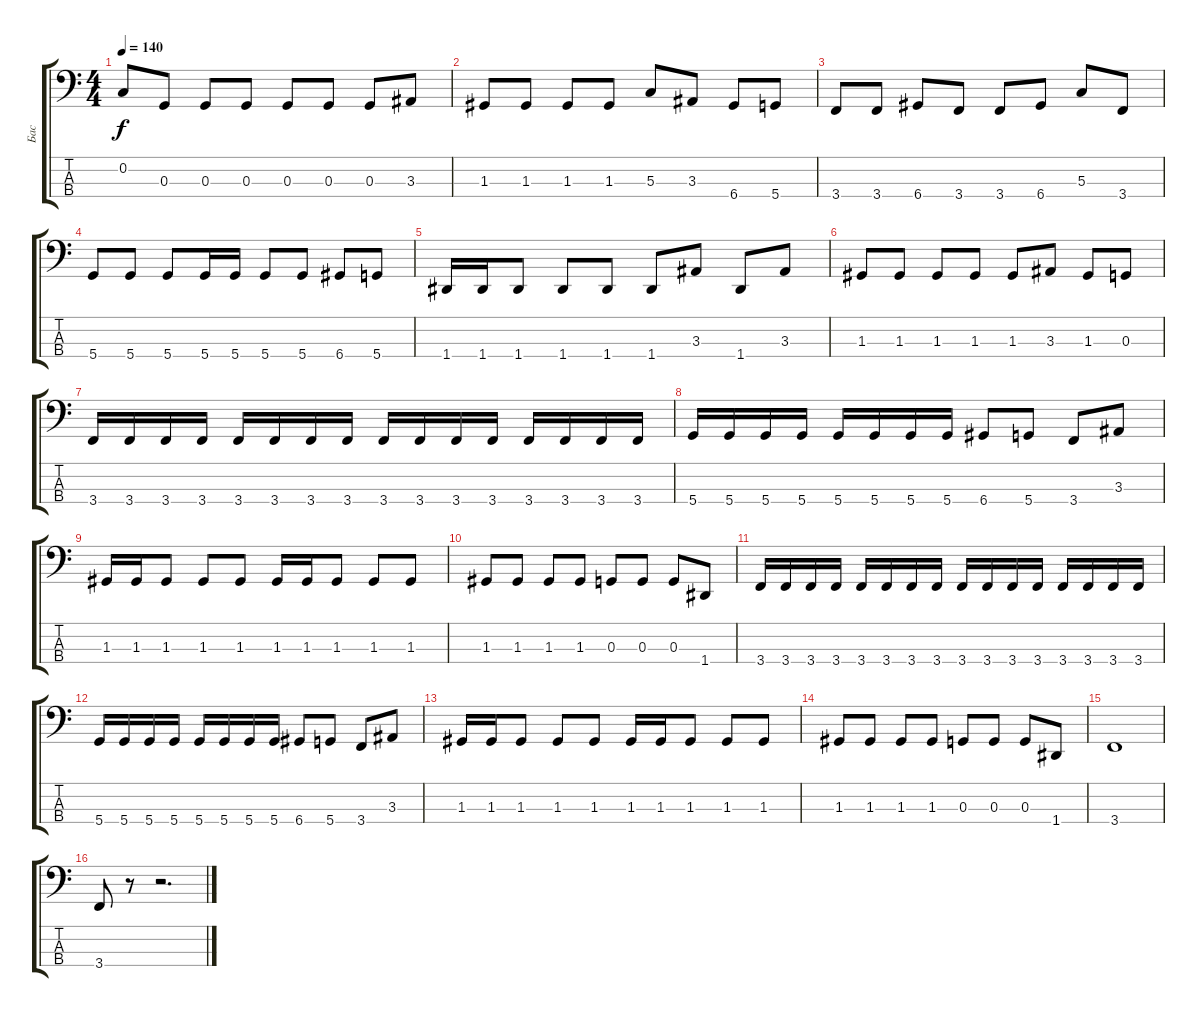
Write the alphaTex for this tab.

\track ("Бас" "Бас") {instrument electricbassfinger}
\staff {score tabs}
\tuning (F2 C2 G1 D1) {hide}
\ts (4 4)
\tempo 140
\clef f4
\ks c
0.2.8{dy f} 0.3.8 0.3.8 0.3.8 0.3.8 0.3.8 0.3.8 3.3.8 |
1.3.8 1.3.8 1.3.8 1.3.8 5.3.8 3.3.8 6.4.8 5.4.8 |
3.4.8 3.4.8 6.4.8 3.4.8 3.4.8 6.4.8 5.3.8 3.4.8 |
5.4.8 5.4.8 5.4.8 5.4.16 5.4.16 5.4.8 5.4.8 6.4.8 5.4.8 |
1.4.16 1.4.16 1.4.8 1.4.8 1.4.8 1.4.8 3.3.8 1.4.8 3.3.8 |
1.3.8 1.3.8 1.3.8 1.3.8 1.3.8 3.3.8 1.3.8 0.3.8 |
3.4.16 3.4.16 3.4.16 3.4.16 3.4.16 3.4.16 3.4.16 3.4.16 3.4.16 3.4.16 3.4.16 3.4.16 3.4.16 3.4.16 3.4.16 3.4.16 |
5.4.16 5.4.16 5.4.16 5.4.16 5.4.16 5.4.16 5.4.16 5.4.16 6.4.8 5.4.8 3.4.8 3.3.8 |
1.3.16 1.3.16 1.3.8 1.3.8 1.3.8 1.3.16 1.3.16 1.3.8 1.3.8 1.3.8 |
1.3.8 1.3.8 1.3.8 1.3.8 0.3.8 0.3.8 0.3.8 1.4.8 |
3.4.16 3.4.16 3.4.16 3.4.16 3.4.16 3.4.16 3.4.16 3.4.16 3.4.16 3.4.16 3.4.16 3.4.16 3.4.16 3.4.16 3.4.16 3.4.16 |
5.4.16 5.4.16 5.4.16 5.4.16 5.4.16 5.4.16 5.4.16 5.4.16 6.4.8 5.4.8 3.4.8 3.3.8 |
1.3.16 1.3.16 1.3.8 1.3.8 1.3.8 1.3.16 1.3.16 1.3.8 1.3.8 1.3.8 |
1.3.8 1.3.8 1.3.8 1.3.8 0.3.8 0.3.8 0.3.8 1.4.8 |
3.4.1 |
3.4.8 r.8 r.2{d}
